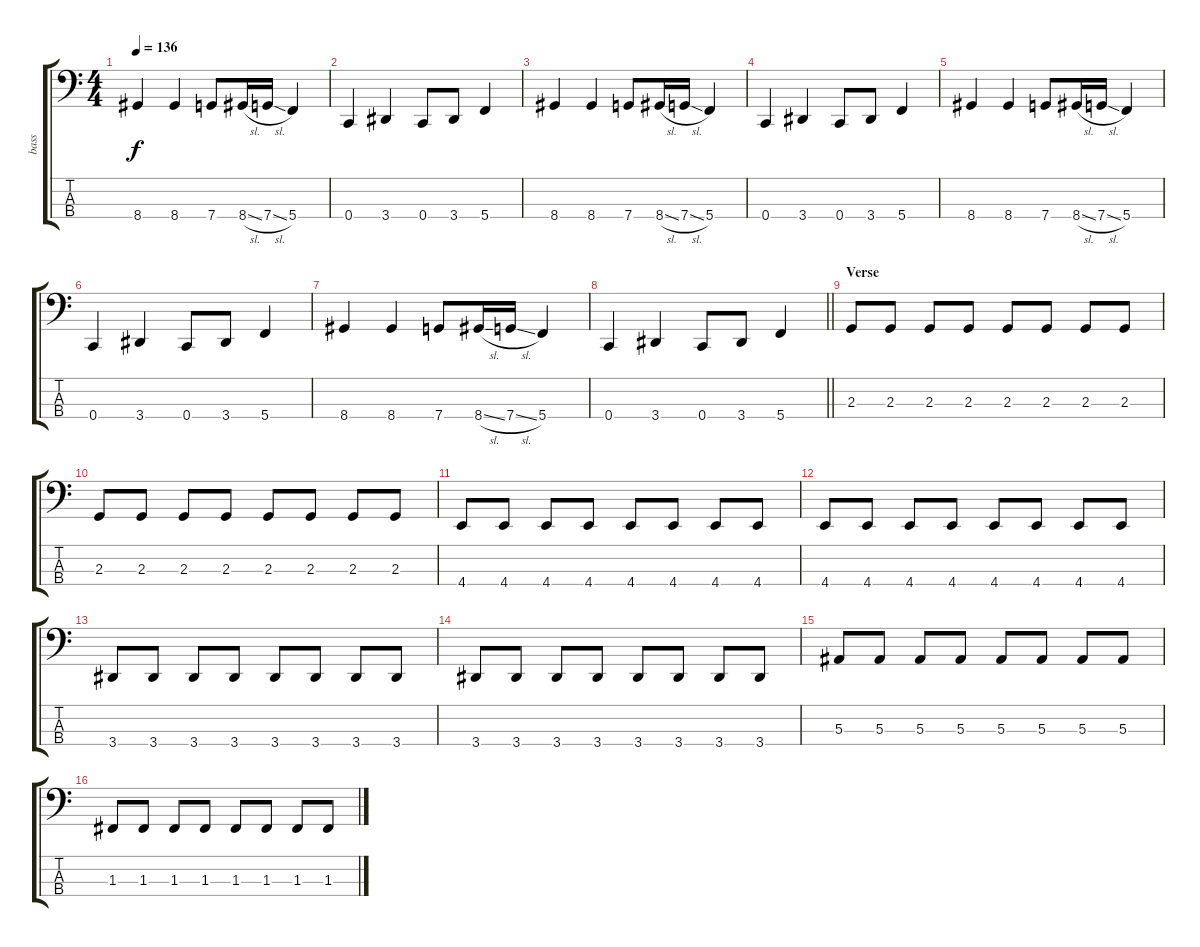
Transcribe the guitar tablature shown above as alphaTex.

\track ("bass" "bass") {instrument electricbasspick}
\staff {score tabs}
\tuning (Eb2 Bb1 F1 C1) {hide}
\ts (4 4)
\tempo 136
\clef f4
\ks c
8.4.4{dy f} 8.4.4 7.4.8 8.4{sl}.16 7.4{sl}.16 5.4.4 |
0.4.4 3.4.4 0.4.8 3.4.8 5.4.4 |
8.4.4 8.4.4 7.4.8 8.4{sl}.16 7.4{sl}.16 5.4.4 |
0.4.4 3.4.4 0.4.8 3.4.8 5.4.4 |
8.4.4 8.4.4 7.4.8 8.4{sl}.16 7.4{sl}.16 5.4.4 |
0.4.4 3.4.4 0.4.8 3.4.8 5.4.4 |
8.4.4 8.4.4 7.4.8 8.4{sl}.16 7.4{sl}.16 5.4.4 |
\barLineRight lightlight
0.4.4 3.4.4 0.4.8 3.4.8 5.4.4 |
\section ("" "Verse")
2.3.8 2.3.8 2.3.8 2.3.8 2.3.8 2.3.8 2.3.8 2.3.8 |
2.3.8 2.3.8 2.3.8 2.3.8 2.3.8 2.3.8 2.3.8 2.3.8 |
4.4.8 4.4.8 4.4.8 4.4.8 4.4.8 4.4.8 4.4.8 4.4.8 |
4.4.8 4.4.8 4.4.8 4.4.8 4.4.8 4.4.8 4.4.8 4.4.8 |
3.4.8 3.4.8 3.4.8 3.4.8 3.4.8 3.4.8 3.4.8 3.4.8 |
3.4.8 3.4.8 3.4.8 3.4.8 3.4.8 3.4.8 3.4.8 3.4.8 |
5.3.8 5.3.8 5.3.8 5.3.8 5.3.8 5.3.8 5.3.8 5.3.8 |
1.3.8 1.3.8 1.3.8 1.3.8 1.3.8 1.3.8 1.3.8 1.3.8
